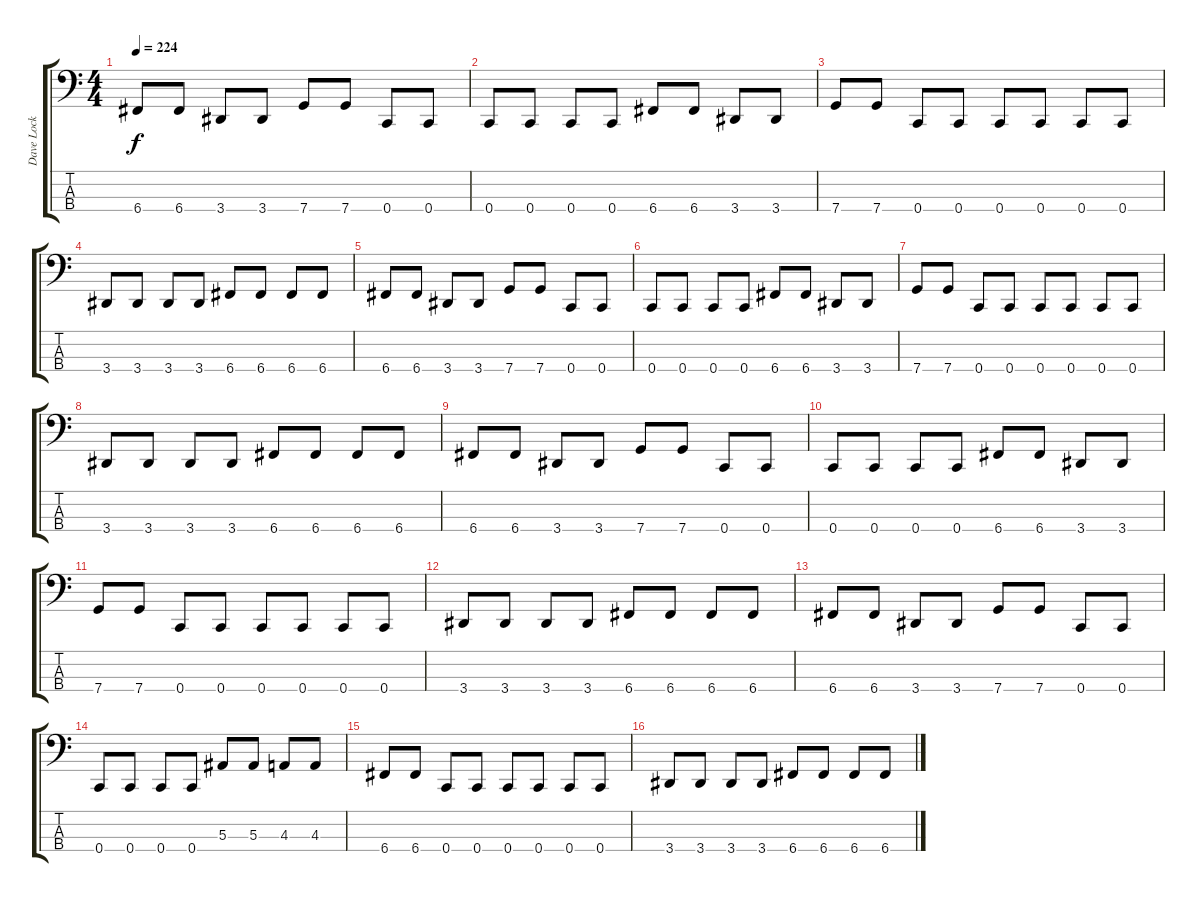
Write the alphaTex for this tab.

\track ("Dave Lock (Bass)" "Dave Lock ") {instrument electricbasspick}
\staff {score tabs}
\tuning (Eb2 Bb1 F1 C1) {hide}
\ts (4 4)
\tempo 224
\clef f4
\ks c
6.4.8{dy f} 6.4.8 3.4.8 3.4.8 7.4.8 7.4.8 0.4.8 0.4.8 |
0.4.8 0.4.8 0.4.8 0.4.8 6.4.8 6.4.8 3.4.8 3.4.8 |
7.4.8 7.4.8 0.4.8 0.4.8 0.4.8 0.4.8 0.4.8 0.4.8 |
3.4.8 3.4.8 3.4.8 3.4.8 6.4.8 6.4.8 6.4.8 6.4.8 |
6.4.8 6.4.8 3.4.8 3.4.8 7.4.8 7.4.8 0.4.8 0.4.8 |
0.4.8 0.4.8 0.4.8 0.4.8 6.4.8 6.4.8 3.4.8 3.4.8 |
7.4.8 7.4.8 0.4.8 0.4.8 0.4.8 0.4.8 0.4.8 0.4.8 |
3.4.8 3.4.8 3.4.8 3.4.8 6.4.8 6.4.8 6.4.8 6.4.8 |
6.4.8 6.4.8 3.4.8 3.4.8 7.4.8 7.4.8 0.4.8 0.4.8 |
0.4.8 0.4.8 0.4.8 0.4.8 6.4.8 6.4.8 3.4.8 3.4.8 |
7.4.8 7.4.8 0.4.8 0.4.8 0.4.8 0.4.8 0.4.8 0.4.8 |
3.4.8 3.4.8 3.4.8 3.4.8 6.4.8 6.4.8 6.4.8 6.4.8 |
6.4.8 6.4.8 3.4.8 3.4.8 7.4.8 7.4.8 0.4.8 0.4.8 |
0.4.8 0.4.8 0.4.8 0.4.8 5.3.8 5.3.8 4.3.8 4.3.8 |
6.4.8 6.4.8 0.4.8 0.4.8 0.4.8 0.4.8 0.4.8 0.4.8 |
3.4.8 3.4.8 3.4.8 3.4.8 6.4.8 6.4.8 6.4.8 6.4.8
